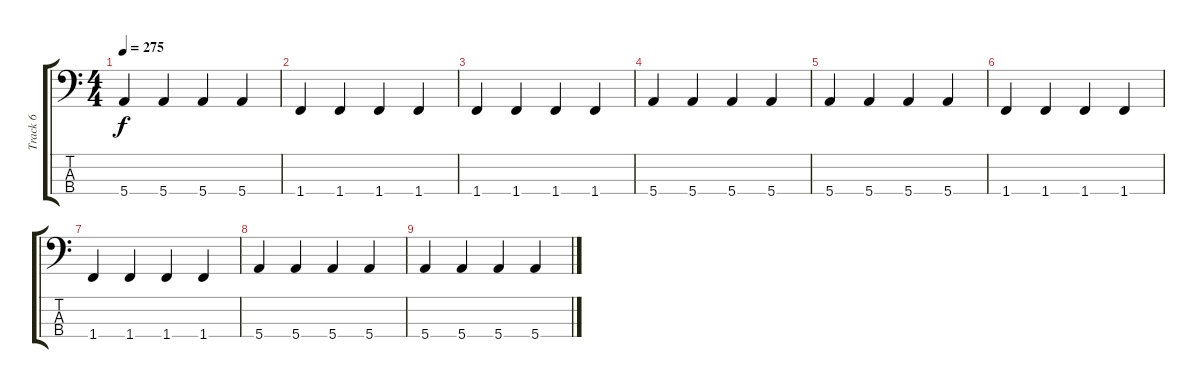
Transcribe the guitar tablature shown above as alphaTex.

\track ("Track 6" "Track 6") {instrument electricbassfinger}
\staff {score tabs}
\tuning (G2 D2 A1 E1) {hide}
\ts (4 4)
\tempo 275
\clef f4
\ks c
5.4.4{dy f} 5.4.4 5.4.4 5.4.4 |
1.4.4 1.4.4 1.4.4 1.4.4 |
1.4.4 1.4.4 1.4.4 1.4.4 |
5.4.4 5.4.4 5.4.4 5.4.4 |
5.4.4 5.4.4 5.4.4 5.4.4 |
1.4.4 1.4.4 1.4.4 1.4.4 |
1.4.4 1.4.4 1.4.4 1.4.4 |
5.4.4 5.4.4 5.4.4 5.4.4 |
5.4.4 5.4.4 5.4.4 5.4.4
